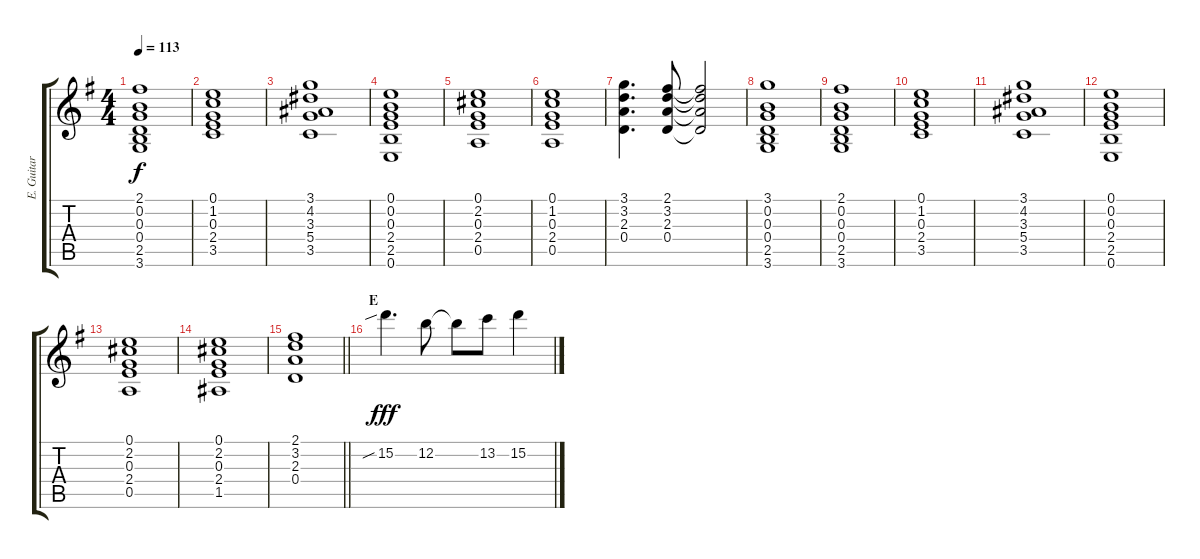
\track ("E. Guitar I" "E. Guitar ") {instrument electricguitarjazz}
\staff {score tabs}
\tuning (E4 B3 G3 D3 A2 E2) {hide}
\ts (4 4)
\tempo 113
\clef g2
\ks g
(2.1 0.2 0.3 0.4 2.5 3.6).1{dy f} |
(0.1 1.2 0.3 2.4 3.5).1 |
(3.1 4.2 3.3 5.4 3.5).1 |
(0.1 0.2 0.3 2.4 2.5 0.6).1 |
(0.1 2.2 0.3 2.4 0.5).1 |
(0.1 1.2 0.3 2.4 0.5).1 |
(3.1 3.2 2.3 0.4).4{d} (2.1 3.2 2.3 0.4).8 (2.1{t} 3.2{t} 2.3{t} 0.4{t}).2 |
(3.1 0.2 0.3 0.4 2.5 3.6).1 |
(2.1 0.2 0.3 0.4 2.5 3.6).1 |
(0.1 1.2 0.3 2.4 3.5).1 |
(3.1 4.2 3.3 5.4 3.5).1 |
(0.1 0.2 0.3 2.4 2.5 0.6).1 |
(0.1 2.2 0.3 2.4 0.5).1 |
(0.1 2.2 0.3 2.4 1.5).1 |
\barLineRight lightlight
(2.1 3.2 2.3 0.4).1 |
\section ("" "E")
15.2{sib}.4{d dy fff balance 8} 12.2.8 12.2{t}.8 13.2.8 15.2.4
